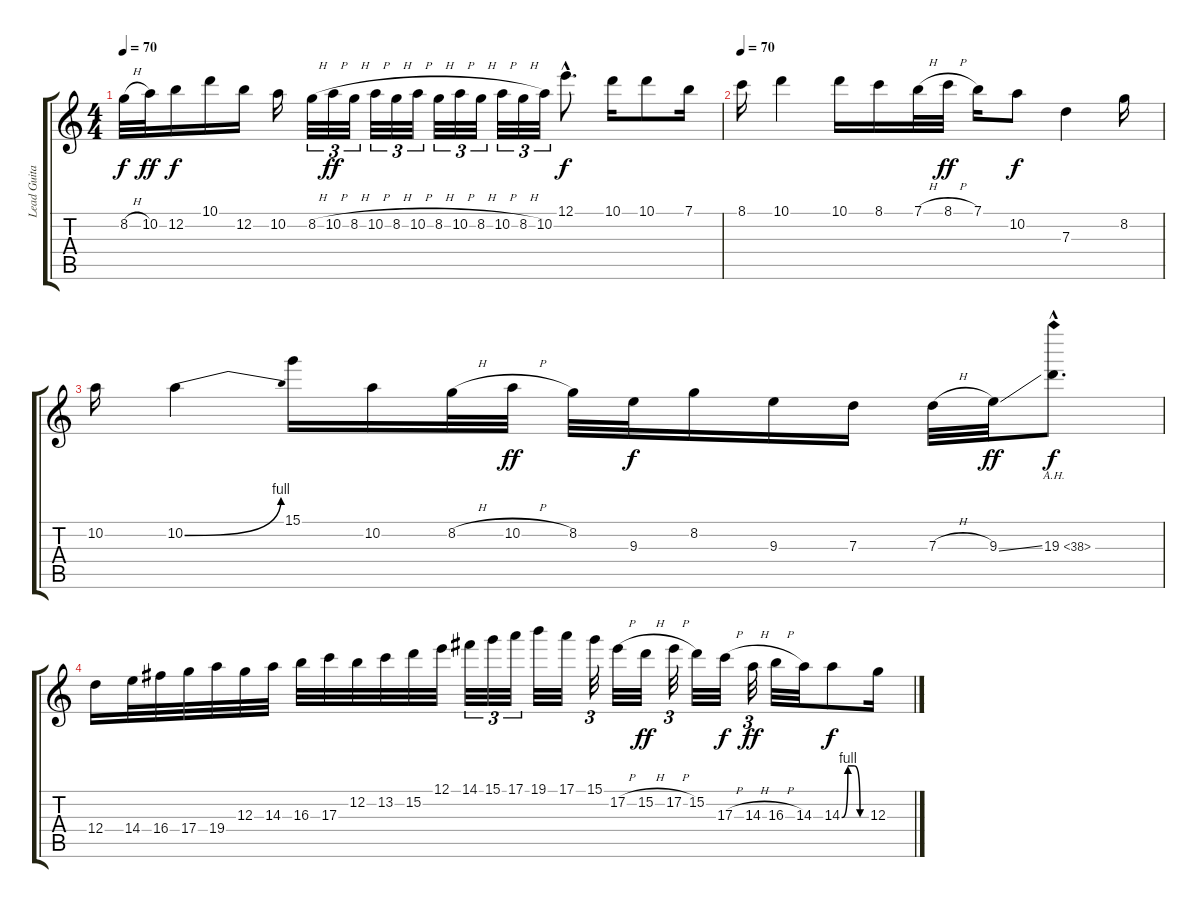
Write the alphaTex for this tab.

\track ("Lead Guitar 2" "Lead Guita") {instrument distortionguitar}
\staff {score tabs}
\tuning (E4 B3 G3 D3 A2 E2) {hide}
\ts (4 4)
\tempo 70
\clef g2
\ks c
8.2{h}.32{dy f} 10.2.32{dy ff} 12.2.16{dy f} 10.1.16 12.2.16 10.2.16 8.2{h}.32{tu (3 2)} 10.2{h}.32{tu (3 2) dy ff} 8.2{h}.32{tu (3 2)} 10.2{h}.32{tu (3 2)} 8.2{h}.32{tu (3 2)} 10.2{h}.32{tu (3 2)} 8.2{h}.32{tu (3 2)} 10.2{h}.32{tu (3 2)} 8.2{h}.32{tu (3 2)} 10.2{h}.32{tu (3 2)} 8.2{h}.32{tu (3 2)} 10.2.32{tu (3 2)} 12.1{hac}.8{d dy f} 10.1.16 10.1.8 7.1.16 |
\tempo 70
8.1.16 10.1.4 10.1.16 8.1.16 7.1{h}.32 8.1{h}.32{dy ff} 7.1.16 10.2.8{dy f} 7.3.4 8.2.16 |
10.2.16 10.2{be (bend 0 0 60 4)}.4 15.1.16 10.2.16 8.2{h}.32 10.2{h}.32{dy ff} 8.2.32 9.3.32{dy f} 8.2.16 9.3.16 7.3.16 7.3{h}.32 9.3{ss}.32{dy ff} 19.3{ah 19 hac}.8{d dy f} |
12.4.16 14.4.32 16.4.32 17.4.32 19.4.32 12.3.32 14.3.32 16.3.32 17.3.32 12.2.32 13.2.32 15.2.32 12.1.32 14.1.32{tu (3 2)} 15.1.32{tu (3 2)} 17.1.32{tu (3 2)} 19.1.32 17.1.32 15.1.32{tu (3 2)} 17.2{h}.32 15.2{h}.32{dy ff} 17.2{h}.32{tu (3 2)} 15.2.32 17.3{h}.32{dy f} 14.3{h}.32{tu (3 2) dy ff} 16.3{h}.32 14.3.32 14.3{be (custom 0 0 15 4 30 4 45 0 60 0)}.8{dy f} 12.3.16
